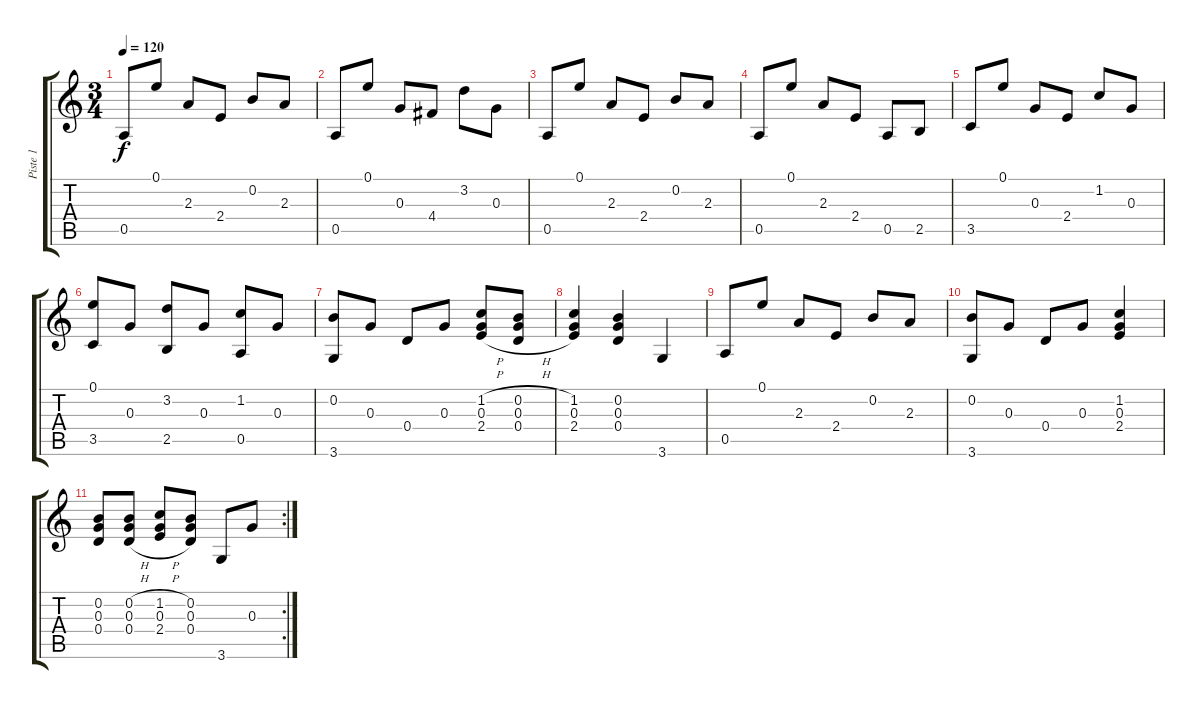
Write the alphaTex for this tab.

\track ("Piste 1" "Piste 1") {instrument acousticguitarnylon}
\staff {score tabs}
\tuning (E4 B3 G3 D3 A2 E2) {hide}
\ts (3 4)
\tempo 120
\clef g2
\ks c
0.5.8{dy f} 0.1.8 2.3.8 2.4.8 0.2.8 2.3.8 |
0.5.8 0.1.8 0.3.8 4.4.8 3.2.8 0.3.8 |
0.5.8 0.1.8 2.3.8 2.4.8 0.2.8 2.3.8 |
0.5.8 0.1.8 2.3.8 2.4.8 0.5.8 2.5.8 |
3.5.8 0.1.8 0.3.8 2.4.8 1.2.8 0.3.8 |
(0.1 3.5).8 0.3.8 (3.2 2.5).8 0.3.8 (1.2 0.5).8 0.3.8 |
(0.2 3.6).8 0.3.8 0.4.8 0.3.8 (1.2{h} 0.3 2.4{h}).8 (0.2{h} 0.3 0.4{h}).8 |
(1.2 0.3 2.4).4 (0.2 0.3 0.4).4 3.6.4 |
0.5.8 0.1.8 2.3.8 2.4.8 0.2.8 2.3.8 |
(0.2 3.6).8 0.3.8 0.4.8 0.3.8 (1.2 0.3 2.4).4 |
\rc 2
(0.2 0.3 0.4).8 (0.2{h} 0.3 0.4{h}).8 (1.2{h} 0.3 2.4{h}).8 (0.2 0.3 0.4).8 3.6.8 0.3.8
